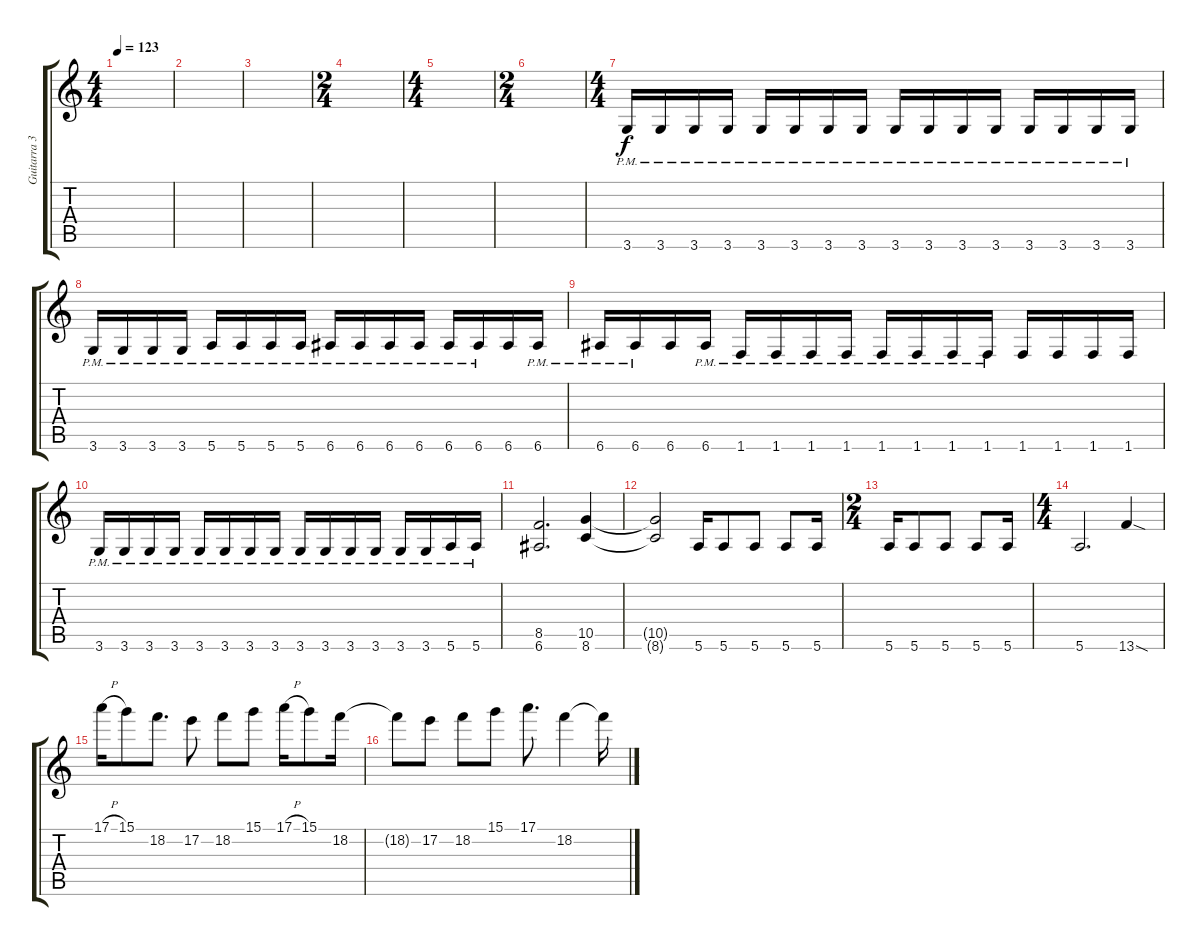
\track ("Guitarra 3" "Guitarra 3") {instrument distortionguitar}
\staff {score tabs}
\tuning (E4 B3 G3 D3 A2 E2) {hide}
\ts (4 4)
\tempo 123
\clef g2
\ks c
|
|
|
\ts (2 4)
|
\ts (4 4)
|
\ts (2 4)
|
\ts (4 4)
3.6{pm}.16 3.6{pm}.16 3.6{pm}.16 3.6{pm}.16 3.6{pm}.16 3.6{pm}.16 3.6{pm}.16 3.6{pm}.16 3.6{pm}.16 3.6{pm}.16 3.6{pm}.16 3.6{pm}.16 3.6{pm}.16 3.6{pm}.16 3.6{pm}.16 3.6{pm}.16 |
3.6{pm}.16 3.6{pm}.16 3.6{pm}.16 3.6{pm}.16 5.6{pm}.16 5.6{pm}.16 5.6{pm}.16 5.6{pm}.16 6.6{pm}.16 6.6{pm}.16 6.6{pm}.16 6.6{pm}.16 6.6{pm}.16 6.6{pm}.16 6.6.16 6.6{pm}.16 |
6.6{pm}.16 6.6{pm}.16 6.6.16 6.6{pm}.16 1.6{pm}.16 1.6{pm}.16 1.6{pm}.16 1.6{pm}.16 1.6{pm}.16 1.6{pm}.16 1.6{pm}.16 1.6{pm}.16 1.6.16 1.6.16 1.6.16 1.6.16 |
3.6{pm}.16 3.6{pm}.16 3.6{pm}.16 3.6{pm}.16 3.6{pm}.16 3.6{pm}.16 3.6{pm}.16 3.6{pm}.16 3.6{pm}.16 3.6{pm}.16 3.6{pm}.16 3.6{pm}.16 3.6{pm}.16 3.6{pm}.16 5.6{pm}.16 5.6{pm}.16 |
(8.5 6.6).2{d} (10.5 8.6).4 |
(10.5{t} 8.6{t}).2 5.6.16 5.6.8 5.6.8 5.6.8 5.6.16 |
\ts (2 4)
5.6.16 5.6.8 5.6.8 5.6.8 5.6.16 |
\ts (4 4)
5.6.2{d} 13.6{sod}.4 |
17.1{h}.16 15.1.8 18.2.8{d} 17.2.8 18.2.8 15.1.8 17.1{h}.16 15.1.8 18.2.16 |
18.2{t}.8 17.2.8 18.2.8 15.1.8 17.1.8{d} 18.2.4 18.2{t}.16
